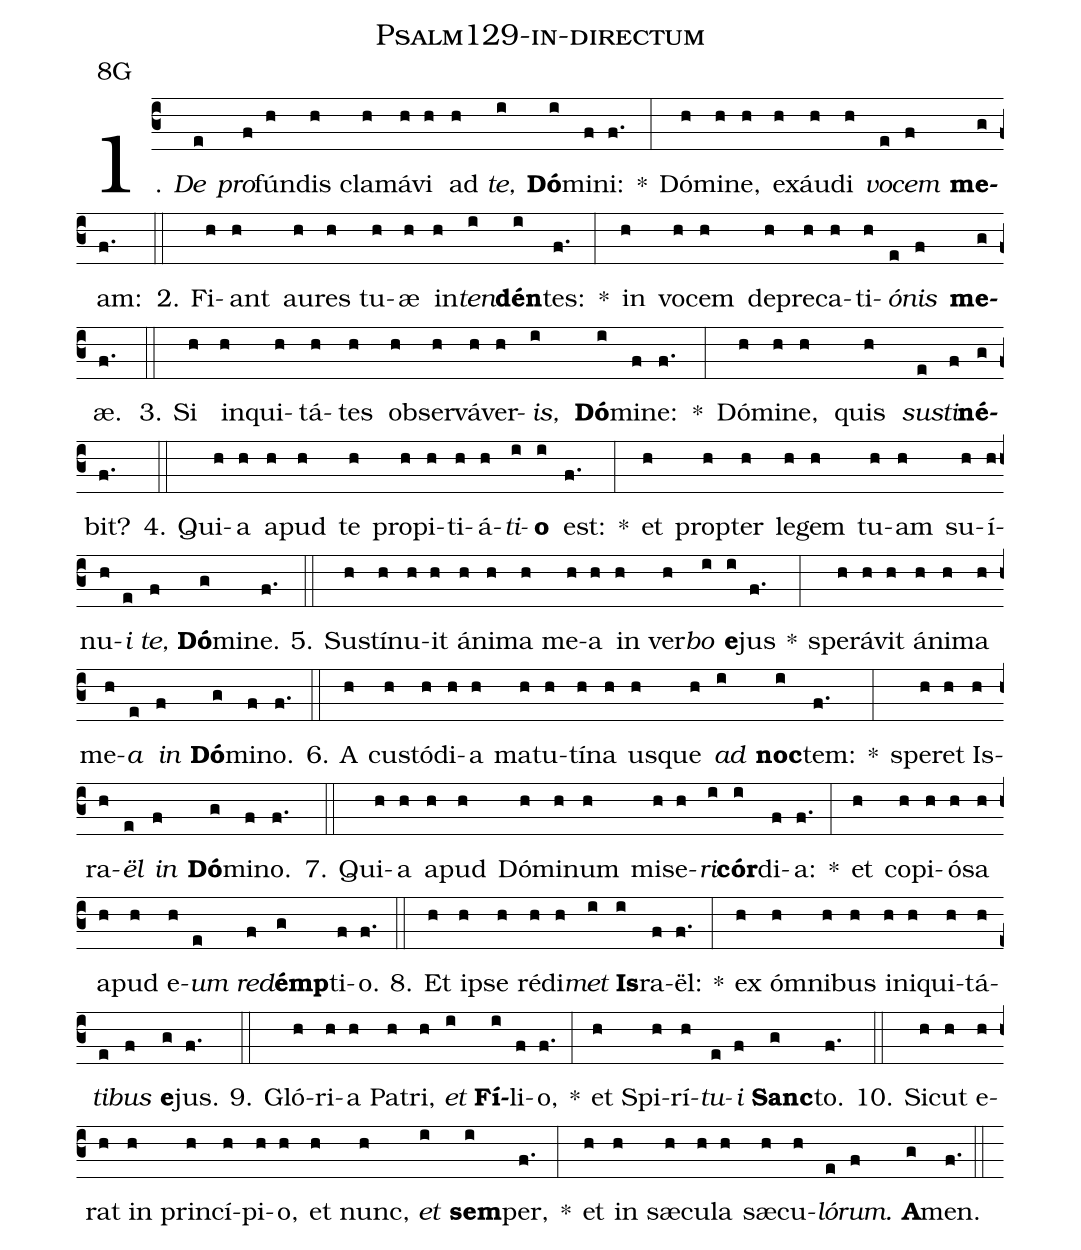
name: Psalm129-in-directum;
office-part: psalmus;
annotation: 8G;
%%
(c3) 1. <i>De</i>(e) <i>pro</i>(f)fún(h)di(h)s cla(h)má(h)vi(h) a(h)d <i>te,</i>(i) <b>Dó</b>(i)mi(f)ni:(f.) *(:) Dó(h)mi(h)ne,(h) ex(h)áu(h)di(h) <i>vo</i>(e)<i>cem</i>(f) <b>me</b>(g)am:(f.) (::)

2. Fi(h)ant(h) au(h)re(h)s tu(h)æ(h) in(h)<i>ten</i>(i)<b>dén</b>(i)tes:(f.) *(:) in(h) vo(h)cem(h) de(h)pre(h)ca(h)ti(h)<i>ón</i>(e)<i>is</i>(f) <b>me</b>(g)æ.(f.) (::)

3. Si(h) in(h)qui(h)tá(h)tes(h) ob(h)ser(h)vá(h)ver(h)<i>is,</i>(i) <b>Dó</b>(i)mi(f)ne:(f.) *(:) Dó(h)mi(h)ne,(h) quis(h) <i>su</i>(e)<i>sti</i>(f)<b>né</b>(g)bit?(f.) (::)

4. Qui(h)a(h) a(h)pud(h) te(h) pro(h)pi(h)ti(h)á(h)<i>ti</i>(i)<b>o</b>(i) est:(f.) *(:) et(h) prop(h)ter(h) le(h)gem(h) tu(h)am(h) su(h)í(h)nu(h)<i>i</i>(e) <i>te,</i>(f) <b>Dó</b>mi(g)ne.(f.) (::)

5. Su(h)stí(h)nu(h)it(h) á(h)ni(h)ma(h) me(h)a(h) in(h) ver(h)<i>bo</i>(i) <b>e</b>(i)jus(f.) *(:) spe(h)rá(h)vit(h) á(h)ni(h)ma(h) me(h)<i>a</i>(e) <i>in</i>(f) <b>Dó</b>(g)mi(f)no.(f.) (::)

6. A(h) cu(h)stó(h)di(h)a(h) ma(h)tu(h)tí(h)na(h) us(h)que(h) <i>ad</i>(i) <b>noc</b>(i)tem:(f.) *(:) spe(h)re(h)t Is(h)ra(h)<i>ël</i>(e) <i>in</i>(f) <b>Dó</b>(g)mi(f)no.(f.) (::)

7. Qui(h)a(h) a(h)pud(h) Dó(h)mi(h)num(h) mi(h)se(h)<i>ri</i>(i)<b>cór</b>(i)di(f)a:(f.) *(:) et(h) co(h)pi(h)ó(h)sa(h) a(h)pu(h)d e(h)<i>um</i>(e) <i>red</i>(f)<b>émp</b>(g)ti(f)o.(f.) (::)

8. Et(h) ip(h)se(h) ré(h)di(h)<i>met</i>(i) <b>Is</b>(i)ra(f)ël:(f.) *(:) ex(h) óm(h)ni(h)bus(h) in(h)i(h)qui(h)tá(h)<i>ti</i>(e)<i>bus</i>(f) <b>e</b>(g)jus.(f.) (::)

9. Gló(h)ri(h)a(h) Pa(h)tri(h), <i>et</i>(i) <b>Fí</b>(i)li(f)o,(f.) *(:) e(h)t Spi(h)rí(h)<i>tu</i>(e)<i>i</i>(f) <b>Sanc</b>(g)to.(f.) (::)

10. Si(h)cu(h)t e(h)ra(h)t i(h)n prin(h)cí(h)pi(h)o,(h) e(h)t nu(h)nc, <i>et</i>(i) <b>sem</b>(i)per,(f.) *(:) et(h) i(h)n sæ(h)cu(h)la(h) sæ(h)cu(h)<i>ló</i>(e)<i>rum.</i>(f) <b>A</b>(g)men.(f.) (::)
